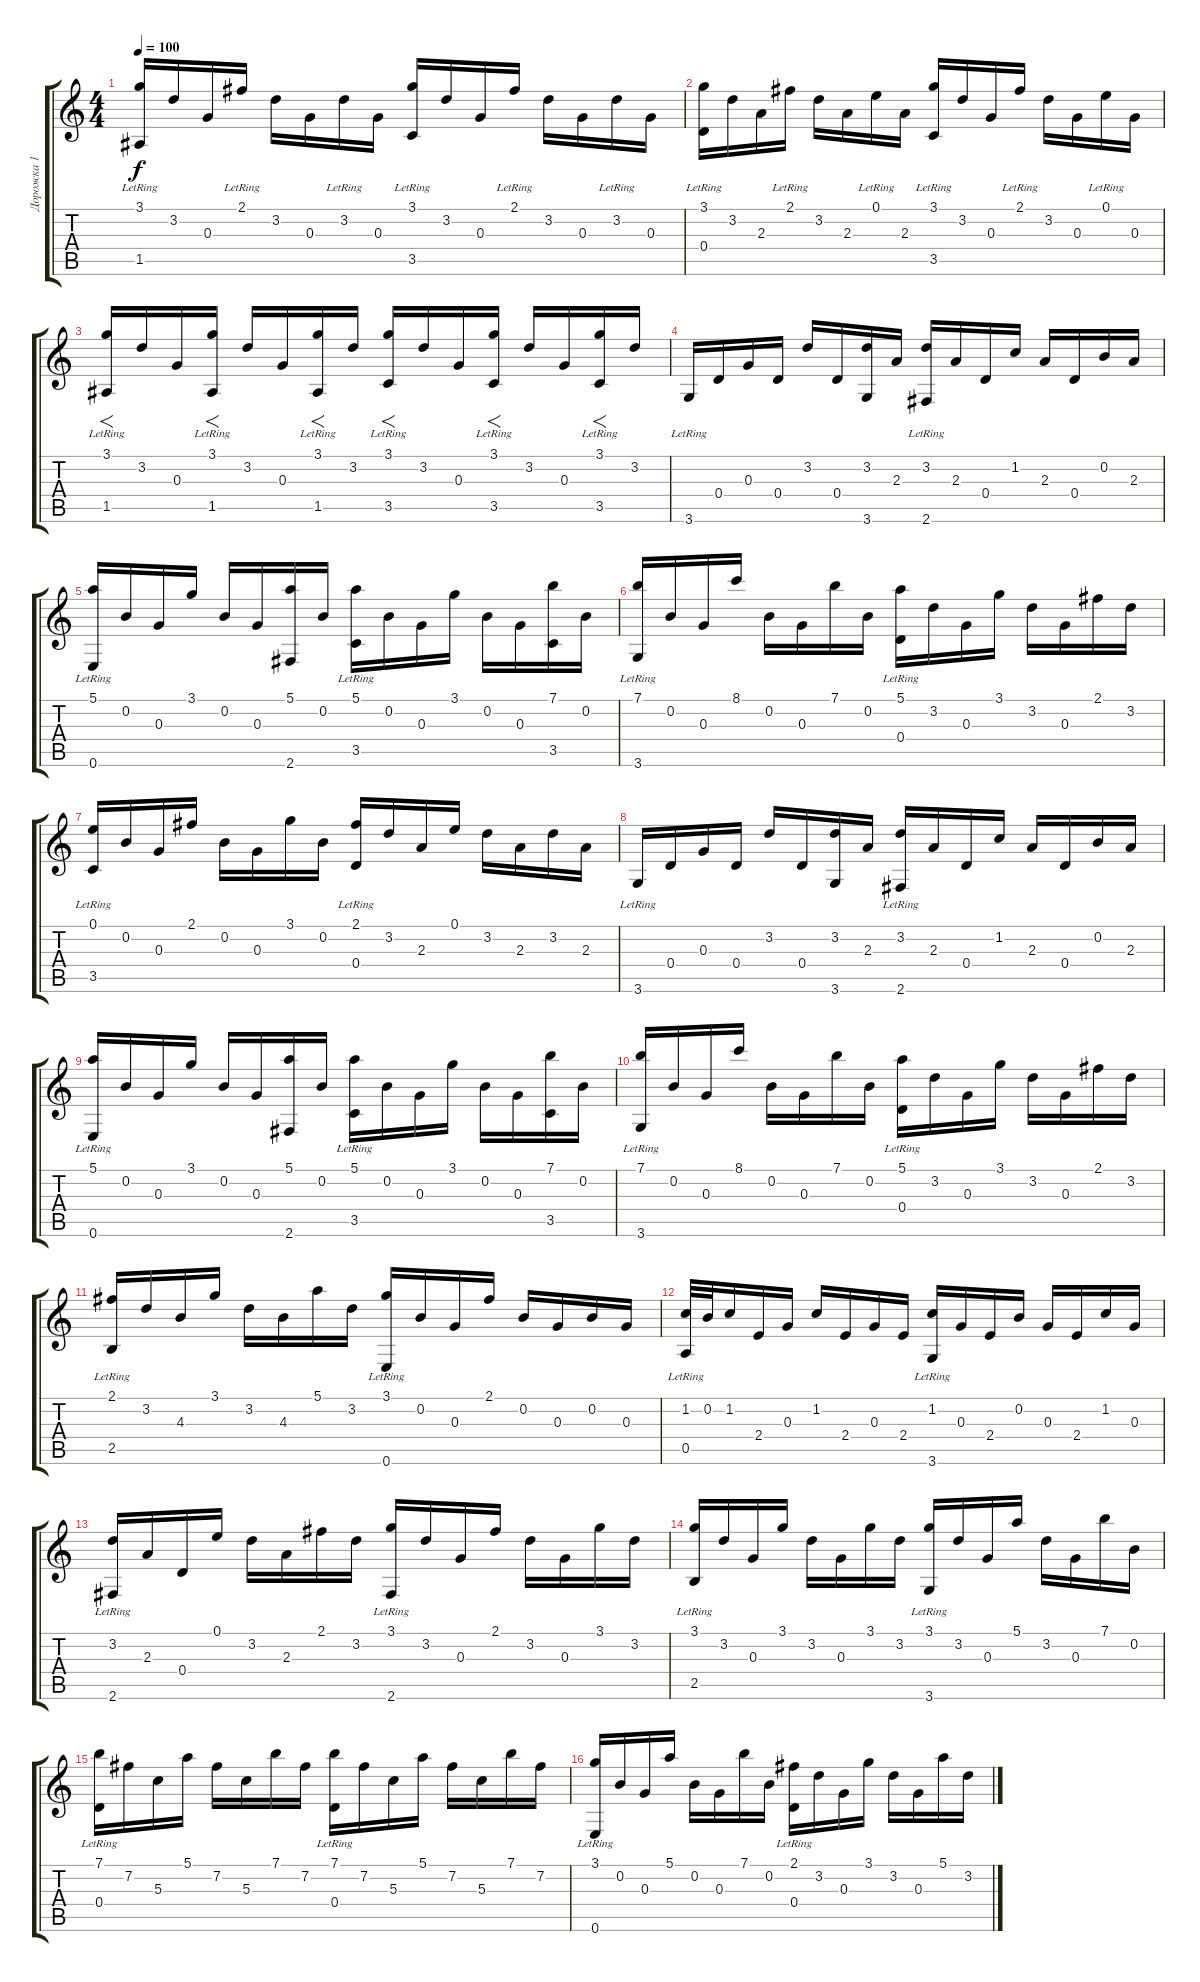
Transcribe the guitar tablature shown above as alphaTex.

\track ("Дорожка 1" "Дорожка 1") {instrument acousticguitarnylon}
\staff {score tabs}
\tuning (E4 B3 G3 D3 A2 E2) {hide}
\ts (4 4)
\tempo 100
\clef g2
\ks c
(3.1{lr} 1.5{lr}).16{dy f} 3.2.16 0.3.16 2.1{lr}.16 3.2.16 0.3.16 3.2{lr}.16 0.3.16 (3.1{lr} 3.5{lr}).16 3.2.16 0.3.16 2.1{lr}.16 3.2.16 0.3.16 3.2{lr}.16 0.3.16 |
(3.1{lr} 0.4{lr}).16 3.2.16 2.3.16 2.1{lr}.16 3.2.16 2.3.16 0.1{lr}.16 2.3.16 (3.1{lr} 3.5{lr}).16 3.2.16 0.3.16 2.1{lr}.16 3.2.16 0.3.16 0.1{lr}.16 0.3.16 |
(3.1 1.5{lr}).16{f} 3.2.16 0.3.16 (3.1 1.5{lr}).16{f} 3.2.16 0.3.16 (3.1 1.5{lr}).16{f} 3.2.16 (3.1 3.5{lr}).16{f} 3.2.16 0.3.16 (3.1 3.5{lr}).16{f} 3.2.16 0.3.16 (3.1 3.5{lr}).16{f} 3.2.16 |
3.6{lr}.16 0.4.16 0.3.16 0.4.16 3.2.16 0.4.16 (3.2 3.6).16 2.3.16 (3.2 2.6{lr}).16 2.3.16 0.4.16 1.2.16 2.3.16 0.4.16 0.2.16 2.3.16 |
(5.1 0.6{lr}).16 0.2.16 0.3.16 3.1.16 0.2.16 0.3.16 (5.1 2.6).16 0.2.16 (5.1 3.5{lr}).16 0.2.16 0.3.16 3.1.16 0.2.16 0.3.16 (7.1 3.5).16 0.2.16 |
(7.1 3.6{lr}).16 0.2.16 0.3.16 8.1.16 0.2.16 0.3.16 7.1.16 0.2.16 (5.1 0.4{lr}).16 3.2.16 0.3.16 3.1.16 3.2.16 0.3.16 2.1.16 3.2.16 |
(0.1 3.5{lr}).16 0.2.16 0.3.16 2.1.16 0.2.16 0.3.16 3.1.16 0.2.16 (2.1 0.4{lr}).16 3.2.16 2.3.16 0.1.16 3.2.16 2.3.16 3.2.16 2.3.16 |
3.6{lr}.16 0.4.16 0.3.16 0.4.16 3.2.16 0.4.16 (3.2 3.6).16 2.3.16 (3.2 2.6{lr}).16 2.3.16 0.4.16 1.2.16 2.3.16 0.4.16 0.2.16 2.3.16 |
(5.1 0.6{lr}).16 0.2.16 0.3.16 3.1.16 0.2.16 0.3.16 (5.1 2.6).16 0.2.16 (5.1 3.5{lr}).16 0.2.16 0.3.16 3.1.16 0.2.16 0.3.16 (7.1 3.5).16 0.2.16 |
(7.1 3.6{lr}).16 0.2.16 0.3.16 8.1.16 0.2.16 0.3.16 7.1.16 0.2.16 (5.1 0.4{lr}).16 3.2.16 0.3.16 3.1.16 3.2.16 0.3.16 2.1.16 3.2.16 |
(2.1 2.5{lr}).16 3.2.16 4.3.16 3.1.16 3.2.16 4.3.16 5.1.16 3.2.16 (3.1 0.6{lr}).16 0.2.16 0.3.16 2.1.16 0.2.16 0.3.16 0.2.16 0.3.16 |
(1.2 0.5{lr}).32 0.2.32 1.2.16 2.4.16 0.3.16 1.2.16 2.4.16 0.3.16 2.4.16 (1.2 3.6{lr}).16 0.3.16 2.4.16 0.2.16 0.3.16 2.4.16 1.2.16 0.3.16 |
(3.2 2.6{lr}).16 2.3.16 0.4.16 0.1.16 3.2.16 2.3.16 2.1.16 3.2.16 (3.1 2.6{lr}).16 3.2.16 0.3.16 2.1.16 3.2.16 0.3.16 3.1.16 3.2.16 |
(3.1 2.5{lr}).16 3.2.16 0.3.16 3.1.16 3.2.16 0.3.16 3.1.16 3.2.16 (3.1 3.6{lr}).16 3.2.16 0.3.16 5.1.16 3.2.16 0.3.16 7.1.16 0.2.16 |
(7.1 0.4{lr}).16 7.2.16 5.3.16 5.1.16 7.2.16 5.3.16 7.1.16 7.2.16 (7.1 0.4{lr}).16 7.2.16 5.3.16 5.1.16 7.2.16 5.3.16 7.1.16 7.2.16 |
(3.1 0.6{lr}).16 0.2.16 0.3.16 5.1.16 0.2.16 0.3.16 7.1.16 0.2.16 (2.1 0.4{lr}).16 3.2.16 0.3.16 3.1.16 3.2.16 0.3.16 5.1.16 3.2.16
